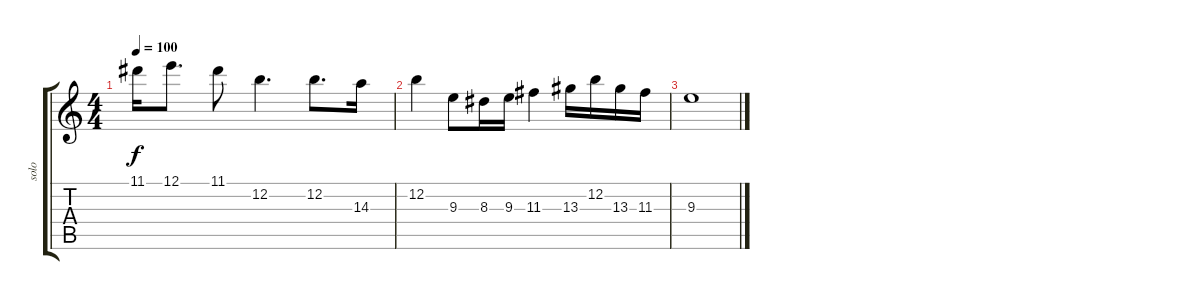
\track ("solo" "solo") {instrument distortionguitar}
\staff {score tabs}
\tuning (E4 B3 G3 D3 A2 E2) {hide}
\ts (4 4)
\tempo 100
\clef g2
\ks c
11.1.16{dy f} 12.1.8{d} 11.1.8 12.2.4{d} 12.2.8{d} 14.3.16 |
12.2.4 9.3.8 8.3.16 9.3.16 11.3.4 13.3.16 12.2.16 13.3.16 11.3.16 |
9.3.1
